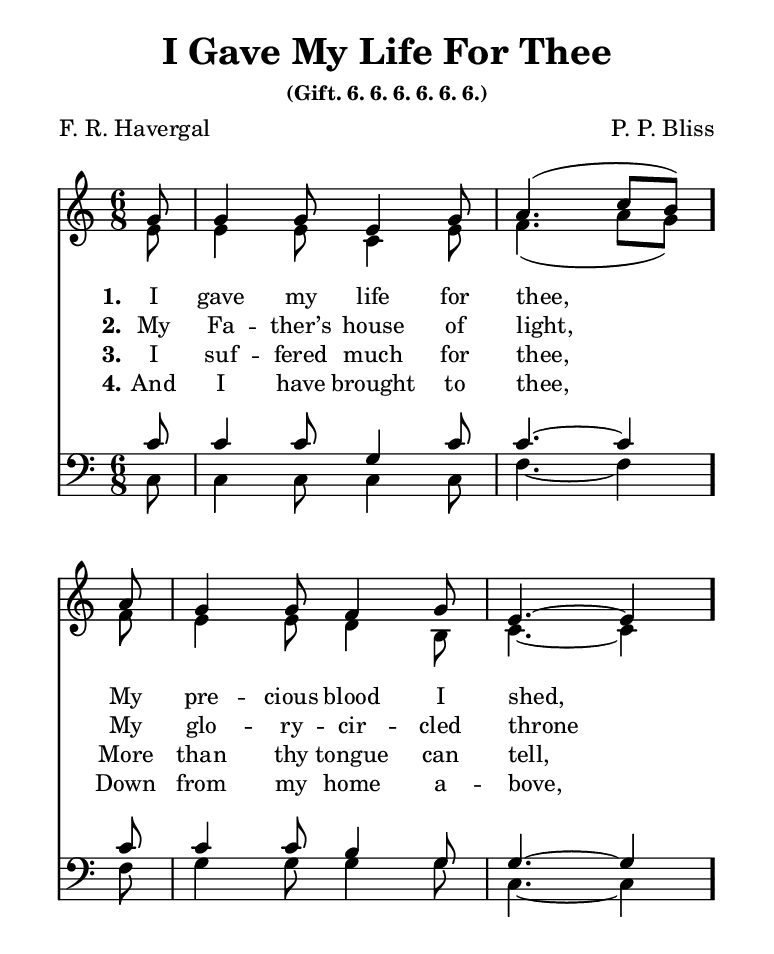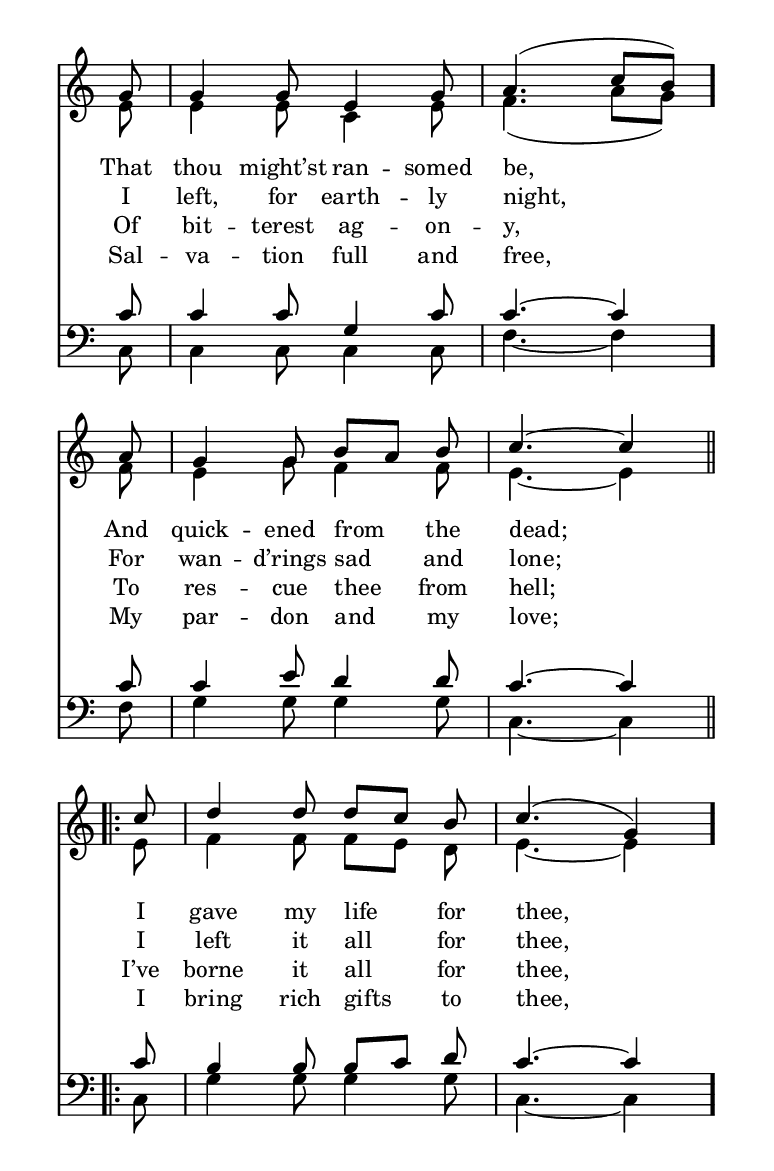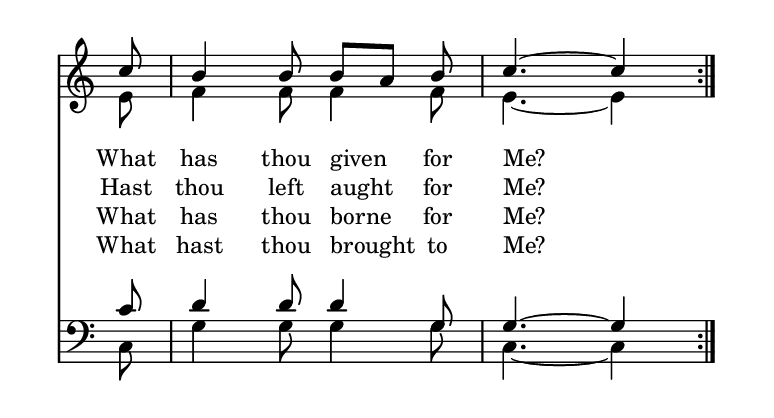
\include "common/global.ily"
\paper {
  \include "common/paper.ily"
  ragged-bottom = ##t
  ragged-last-bottom = ##t
  systems-per-page = ##f
  %page-count = ##f
}

\header{
  title = "I Gave My Life For Thee"
  subsubtitle = "(Gift. 6. 6. 6. 6. 6. 6.)"
  %meter = "6.6.6.6.6.6."
  poet = "F. R. Havergal"
  composer = "P. P. Bliss"
  %copyright = ""
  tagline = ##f
}

% for fermata in MIDI
ta = { \tempo 4=80 }
tb = { \tempo 4=40 }

patternAA = { c8 | c4 c8 c4 c8 | c4.( c8[ c8]) }
patternAB = { c8 | c4 c8 c4 c8 | c4. c4        }

patternBA = \patternAB
patternBB = { c8 | c4 c8 c8[ c8] c8 | c4. c4   }

patternAC = \patternBB

global = {
  \include "common/overrides.ily"
  \override Staff.TimeSignature.style = #'()
  \time 6/8
  \override Score.MetronomeMark.transparent = ##t % hide all fermata changes too
  \ta
  \key c \major
  \partial 8
  \autoBeamOff
}

notesSoprano = {
\global
\relative c'' {

  \changePitch \patternAA { g | g g e g | a c b } \bar "."
  \changePitch \patternBA { a | g g f g | e ~ e } \bar "."
  \changePitch \patternAA { g | g g e g | a c b } \bar "."
  \changePitch \patternBB { a | g g b a b | c ~ c } %\bar "."

	\bar ".|:-||"
	\repeat volta 2 {

  \changePitch \patternAC { c | d d d c b | c( g) } \bar "."
  \changePitch \patternBB { c | b b b a b | c ~ c }

	}

}
}

notesAlto = {
\global
\relative e' {

  \changePitch \patternAA { e | e e c e | f a g }
  \changePitch \patternBA { f | e e d b | c ~ c }
  \changePitch \patternAA { e | e e c e | f a g }
  \changePitch \patternBA { f | e g f f | e ~ e }

	\repeat volta 2 {

  \changePitch \patternAC { e | f f f e d | e ~ e }
  \changePitch \patternBA { e | f f f f | e ~ e }

	}

}
}

notesTenor = {
\global
\relative a {

  \changePitch \patternAB { c | c c g c | c ~ c }
  \changePitch \patternBA { c | c c b g | g ~ g }
  \changePitch \patternAB { c | c c g c | c ~ c }
  \changePitch \patternBA { c | c e d d | c ~ c }

	\repeat volta 2 {

  \changePitch \patternAC { c | b b b c d | c ~ c }
  \changePitch \patternBA { c | d d d g, | g ~ g }

	}

}
}

notesBass = {
\global
\relative f {

  \changePitch \patternAB { c | c c c c | f ~ f }
  \changePitch \patternBA { f | g g g g | c, ~ c }
  \changePitch \patternAB { c | c c c c | f ~ f }
  \changePitch \patternBA { f | g g g g | c, ~ c }

	\repeat volta 2 {

  \changePitch \patternAB { c | g' g g g | c, ~ c }
  \changePitch \patternBA { c | g' g g g | c, ~ c }

	}

}
}

wordsA = \lyricmode {
\set stanza = "1."

I gave my life for thee,
My pre -- cious blood I shed, \break
That thou might’st ran -- somed be,
And quick -- ened from the dead; \break
I gave my life for thee,
What has thou given for Me? \break

}

wordsB = \lyricmode {
\set stanza = "2."

My Fa -- ther’s house of light,
My glo -- ry -- cir -- cled throne
I left, for earth -- ly night,
For wan -- d’rings sad and lone;
I left it all for thee,
Hast thou left aught for Me?

}

wordsC = \lyricmode {
\set stanza = "3."

I suf -- fered much for thee,
More than thy tongue can tell,
Of bit -- terest ag -- on -- y,
To res -- cue thee from hell;
I’ve borne it all for thee,
What has thou borne for Me?

}

wordsD = \lyricmode {
\set stanza = "4."

And I have brought to thee,
Down from my home a -- bove,
Sal -- va -- tion full and free,
My par -- don and my love;
I bring rich gifts to thee,
What hast thou brought to Me?

}

\score {
  \context ChoirStaff <<
    \context Staff = upper <<
      \set ChoirStaff.systemStartDelimiter = #'SystemStartBar
      \context Voice  = sopranos { \voiceOne << \notesSoprano >> }
      \context Voice  = altos { \voiceTwo << \notesAlto >> }
      \context Lyrics = one   \lyricsto sopranos \wordsA
      \context Lyrics = two   \lyricsto sopranos \wordsB
      \context Lyrics = three \lyricsto sopranos \wordsC
      \context Lyrics = four  \lyricsto sopranos \wordsD
    >>
    \context Staff = men <<
      \clef bass
      \context Voice  = tenors { \voiceOne << \notesTenor >> }
      \context Voice  = basses { \voiceTwo << \notesBass >> }
    >>
  >>
  \layout {
    \include "common/layout.ily"
  }
}

\score {
  \context ChoirStaff <<
    \context Staff = upper <<
      \set ChoirStaff.systemStartDelimiter = #'SystemStartBar
      \context Voice  = sopranos \unfoldRepeats { \voiceOne << \notesSoprano >> }
      \context Voice  = altos \unfoldRepeats { \voiceTwo << \notesAlto >> }
      \context Lyrics = one   \lyricsto sopranos \wordsA
      \context Lyrics = two   \lyricsto sopranos \wordsB
      \context Lyrics = three \lyricsto sopranos \wordsC
      \context Lyrics = four  \lyricsto sopranos \wordsD
    >>
    \context Staff = men <<
      \clef bass
      \context Voice  = tenors \unfoldRepeats { \voiceOne << \notesTenor >> }
      \context Voice  = basses \unfoldRepeats { \voiceTwo << \notesBass >> }
    >>
  >>
  \midi{
    \include "common/midi.ily"
  }
}

\version "2.18.0"  % necessary for upgrading to future LilyPond versions.

% vi:set et ts=2 sw=2 ai nocindent syntax=lilypond
